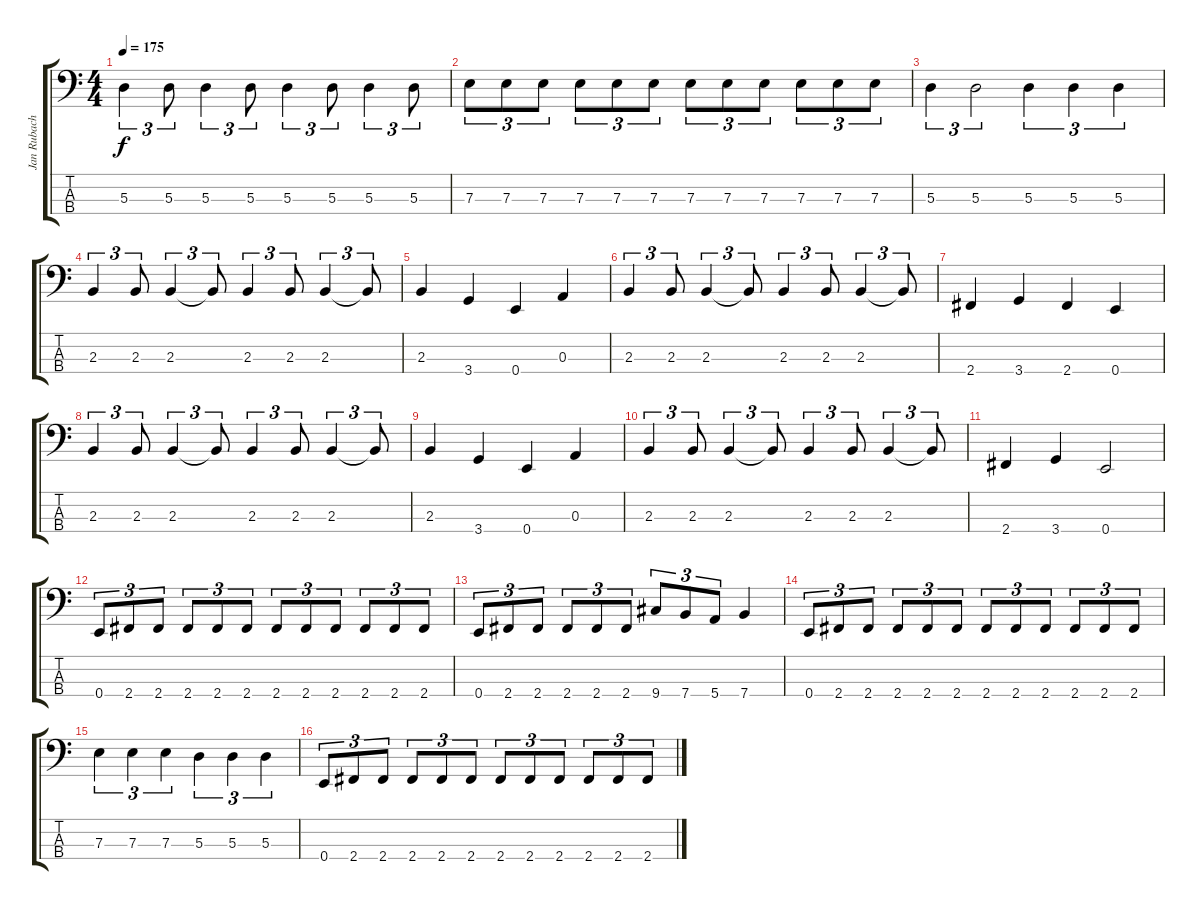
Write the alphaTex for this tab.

\track ("Jan Rubach" "Jan Rubach") {instrument electricbasspick}
\staff {score tabs}
\tuning (G2 D2 A1 E1) {hide}
\ts (4 4)
\tempo 175
\clef f4
\ks c
5.3.4{tu (3 2) dy f} 5.3.8{tu (3 2)} 5.3.4{tu (3 2)} 5.3.8{tu (3 2)} 5.3.4{tu (3 2)} 5.3.8{tu (3 2)} 5.3.4{tu (3 2)} 5.3.8{tu (3 2)} |
7.3.8{tu (3 2)} 7.3.8{tu (3 2)} 7.3.8{tu (3 2)} 7.3.8{tu (3 2)} 7.3.8{tu (3 2)} 7.3.8{tu (3 2)} 7.3.8{tu (3 2)} 7.3.8{tu (3 2)} 7.3.8{tu (3 2)} 7.3.8{tu (3 2)} 7.3.8{tu (3 2)} 7.3.8{tu (3 2)} |
5.3.4{tu (3 2)} 5.3.2{tu (3 2)} 5.3.4{tu (3 2)} 5.3.4{tu (3 2)} 5.3.4{tu (3 2)} |
2.3.4{tu (3 2)} 2.3.8{tu (3 2)} 2.3.4{tu (3 2)} 2.3{t}.8{tu (3 2)} 2.3.4{tu (3 2)} 2.3.8{tu (3 2)} 2.3.4{tu (3 2)} 2.3{t}.8{tu (3 2)} |
2.3.4 3.4.4 0.4.4 0.3.4 |
2.3.4{tu (3 2)} 2.3.8{tu (3 2)} 2.3.4{tu (3 2)} 2.3{t}.8{tu (3 2)} 2.3.4{tu (3 2)} 2.3.8{tu (3 2)} 2.3.4{tu (3 2)} 2.3{t}.8{tu (3 2)} |
2.4.4 3.4.4 2.4.4 0.4.4 |
2.3.4{tu (3 2)} 2.3.8{tu (3 2)} 2.3.4{tu (3 2)} 2.3{t}.8{tu (3 2)} 2.3.4{tu (3 2)} 2.3.8{tu (3 2)} 2.3.4{tu (3 2)} 2.3{t}.8{tu (3 2)} |
2.3.4 3.4.4 0.4.4 0.3.4 |
2.3.4{tu (3 2)} 2.3.8{tu (3 2)} 2.3.4{tu (3 2)} 2.3{t}.8{tu (3 2)} 2.3.4{tu (3 2)} 2.3.8{tu (3 2)} 2.3.4{tu (3 2)} 2.3{t}.8{tu (3 2)} |
2.4.4 3.4.4 0.4.2 |
0.4.8{tu (3 2)} 2.4.8{tu (3 2)} 2.4.8{tu (3 2)} 2.4.8{tu (3 2)} 2.4.8{tu (3 2)} 2.4.8{tu (3 2)} 2.4.8{tu (3 2)} 2.4.8{tu (3 2)} 2.4.8{tu (3 2)} 2.4.8{tu (3 2)} 2.4.8{tu (3 2)} 2.4.8{tu (3 2)} |
0.4.8{tu (3 2)} 2.4.8{tu (3 2)} 2.4.8{tu (3 2)} 2.4.8{tu (3 2)} 2.4.8{tu (3 2)} 2.4.8{tu (3 2)} 9.4.8{tu (3 2)} 7.4.8{tu (3 2)} 5.4.8{tu (3 2)} 7.4.4 |
0.4.8{tu (3 2)} 2.4.8{tu (3 2)} 2.4.8{tu (3 2)} 2.4.8{tu (3 2)} 2.4.8{tu (3 2)} 2.4.8{tu (3 2)} 2.4.8{tu (3 2)} 2.4.8{tu (3 2)} 2.4.8{tu (3 2)} 2.4.8{tu (3 2)} 2.4.8{tu (3 2)} 2.4.8{tu (3 2)} |
7.3.4{tu (3 2)} 7.3.4{tu (3 2)} 7.3.4{tu (3 2)} 5.3.4{tu (3 2)} 5.3.4{tu (3 2)} 5.3.4{tu (3 2)} |
0.4.8{tu (3 2)} 2.4.8{tu (3 2)} 2.4.8{tu (3 2)} 2.4.8{tu (3 2)} 2.4.8{tu (3 2)} 2.4.8{tu (3 2)} 2.4.8{tu (3 2)} 2.4.8{tu (3 2)} 2.4.8{tu (3 2)} 2.4.8{tu (3 2)} 2.4.8{tu (3 2)} 2.4.8{tu (3 2)}
